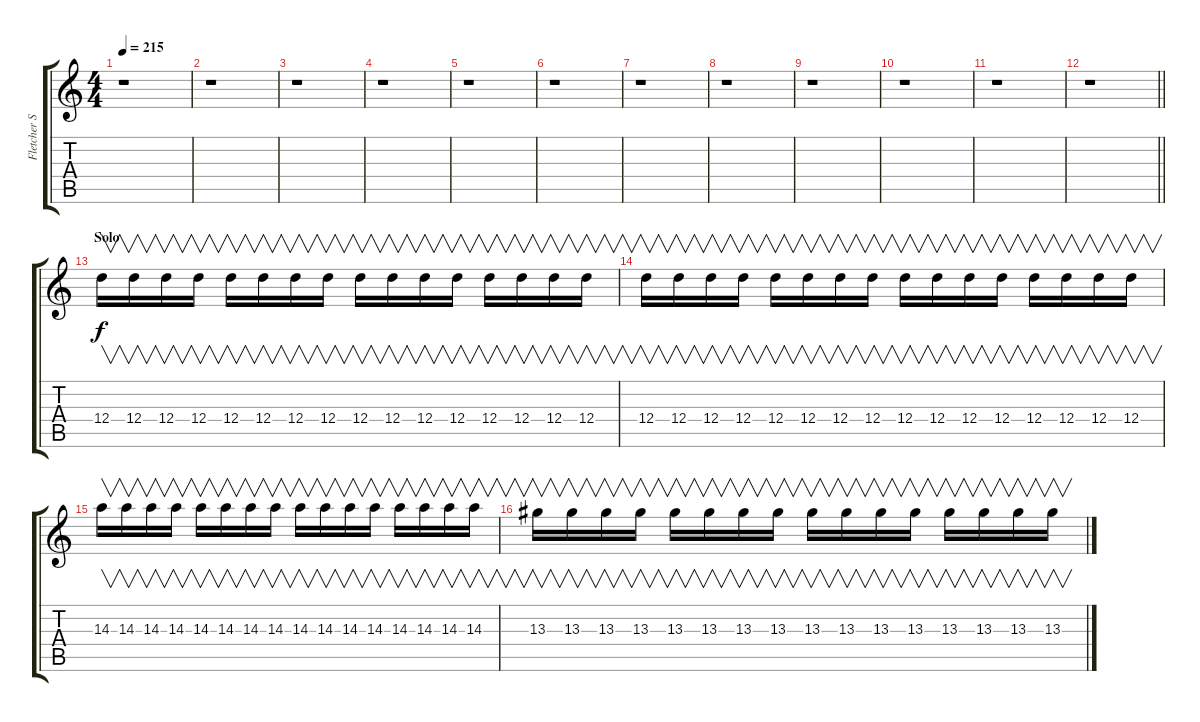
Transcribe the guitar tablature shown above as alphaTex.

\track ("Fletcher Solo" "Fletcher S") {instrument overdrivenguitar}
\staff {score tabs}
\tuning (E4 B3 G3 D3 A2 D2) {hide}
\ts (4 4)
\tempo 215
\clef g2
\ks c
r.1{dy f} |
r.1 |
r.1 |
r.1 |
r.1 |
r.1 |
r.1 |
r.1 |
r.1 |
r.1 |
r.1 |
\barLineRight lightlight
r.1 |
\section ("" "Solo")
12.4.16{v} 12.4.16{v} 12.4.16{v} 12.4.16{v} 12.4.16{v} 12.4.16{v} 12.4.16{v} 12.4.16{v} 12.4.16{v} 12.4.16{v} 12.4.16{v} 12.4.16{v} 12.4.16{v} 12.4.16{v} 12.4.16{v} 12.4.16{v} |
12.4.16{v} 12.4.16{v} 12.4.16{v} 12.4.16{v} 12.4.16{v} 12.4.16{v} 12.4.16{v} 12.4.16{v} 12.4.16{v} 12.4.16{v} 12.4.16{v} 12.4.16{v} 12.4.16{v} 12.4.16{v} 12.4.16{v} 12.4.16{v} |
14.3.16{v} 14.3.16{v} 14.3.16{v} 14.3.16{v} 14.3.16{v} 14.3.16{v} 14.3.16{v} 14.3.16{v} 14.3.16{v} 14.3.16{v} 14.3.16{v} 14.3.16{v} 14.3.16{v} 14.3.16{v} 14.3.16{v} 14.3.16{v} |
13.3.16{v} 13.3.16{v} 13.3.16{v} 13.3.16{v} 13.3.16{v} 13.3.16{v} 13.3.16{v} 13.3.16{v} 13.3.16{v} 13.3.16{v} 13.3.16{v} 13.3.16{v} 13.3.16{v} 13.3.16{v} 13.3.16{v} 13.3.16{v}
